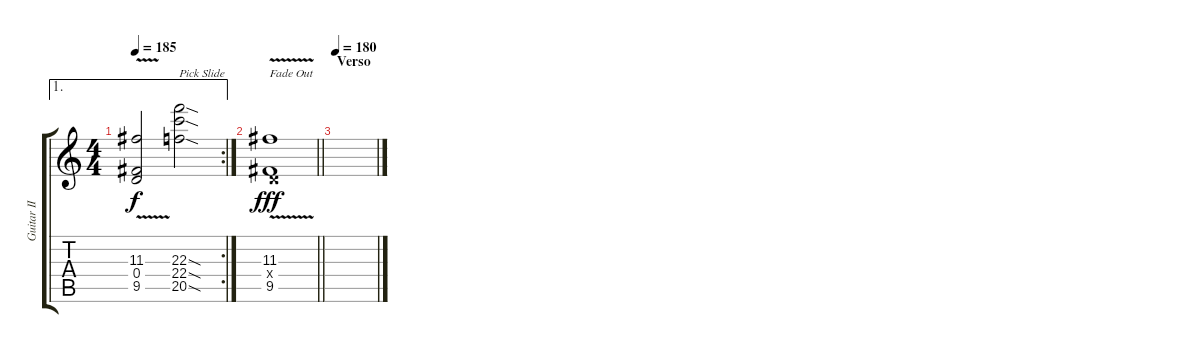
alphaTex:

\track ("Guitar II" "Guitar II") {instrument distortionguitar}
\staff {score tabs}
\tuning (E4 B3 G3 D3 A2 E2) {hide}
\ae 1
\rc 2
\ts (4 4)
\tempo 185
\clef g2
\ks c
(11.3{v t} 0.4{t} 9.5{v t}).2{dy f} (22.3{sod} 22.4{sod} 20.5{sod}).2{txt "Pick Slide"} |
\barLineRight lightlight
(11.3{v} 0.4{x} 9.5).1{txt "Fade Out" dy fff volume 0} |
\section ("" "Verso")
\tempo 180
